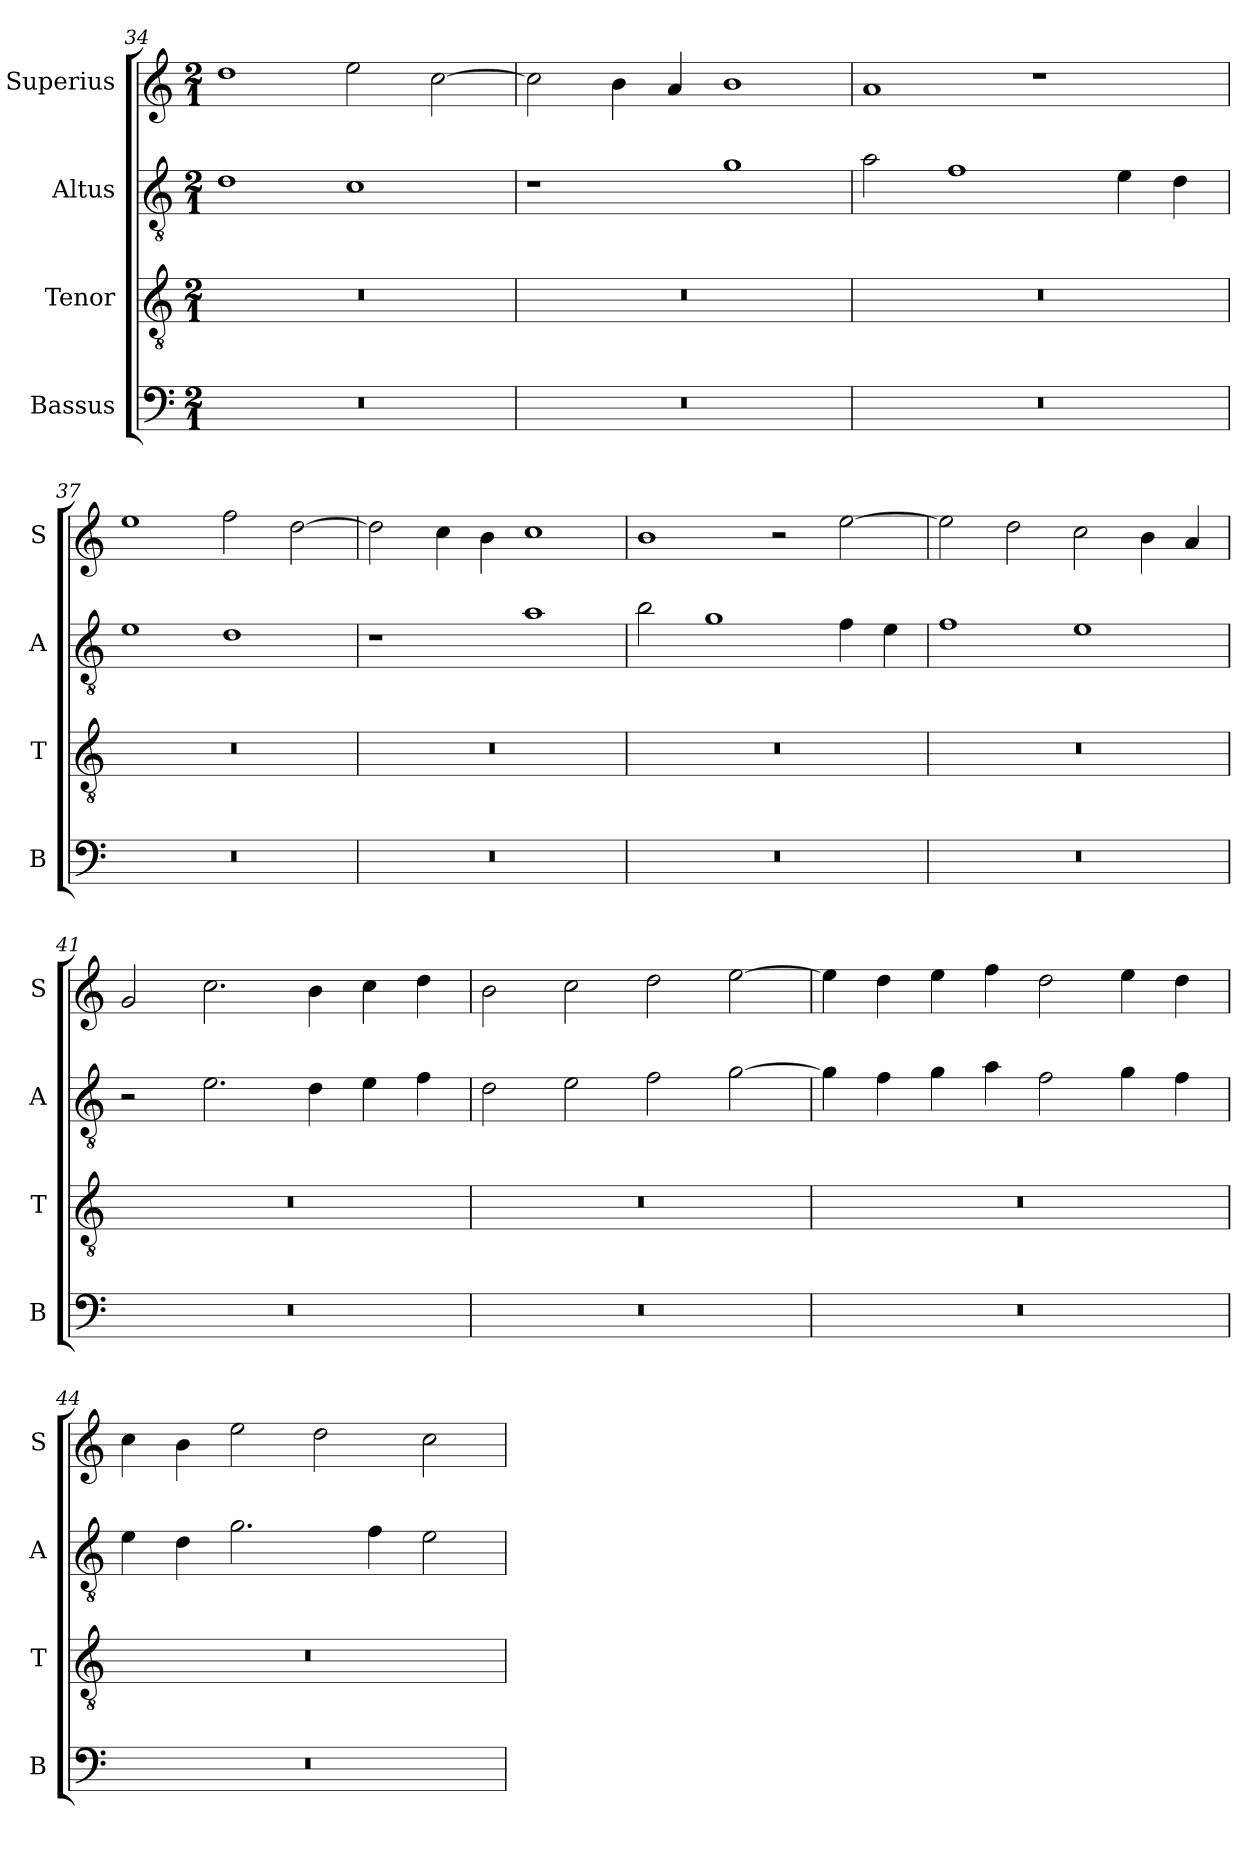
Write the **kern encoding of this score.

**kern	**kern	**kern	**kern
*part4	*part3	*part2	*part1
*staff4	*staff3	*staff2	*staff1
*I"Bassus	*I"Tenor	*I"Altus	*I"Superius
*I'B	*I'T	*I'A	*I'S
*clefF4	*clefGv2	*clefGv2	*clefG2
*k[]	*k[]	*k[]	*k[]
*M2/1	*M2/1	*M2/1	*M2/1
=34	=34	=34	=34
0r	0r	1d	1dd
.	.	1c	2ee
.	.	.	[2cc
=35	=35	=35	=35
0r	0r	1r	2cc]
.	.	.	4b
.	.	.	4a
.	.	1g	1b
=36	=36	=36	=36
0r	0r	2a	1a
.	.	1f	.
.	.	.	1r
.	.	4e	.
.	.	4d	.
=37	=37	=37	=37
0r	0r	1e	1ee
.	.	1d	2ff
.	.	.	[2dd
=38	=38	=38	=38
0r	0r	1r	2dd]
.	.	.	4cc
.	.	.	4b
.	.	1a	1cc
=39	=39	=39	=39
0r	0r	2b	1b
.	.	1g	.
.	.	.	2r
.	.	4f	[2ee
.	.	4e	.
=40	=40	=40	=40
0r	0r	1f	2ee]
.	.	.	2dd
.	.	1e	2cc
.	.	.	4b
.	.	.	4a
=41	=41	=41	=41
0r	0r	2r	2g
.	.	2.e	2.cc
.	.	4d	4b
.	.	4e	4cc
.	.	4f	4dd
=42	=42	=42	=42
0r	0r	2d	2b
.	.	2e	2cc
.	.	2f	2dd
.	.	[2g	[2ee
=43	=43	=43	=43
0r	0r	4g]	4ee]
.	.	4f	4dd
.	.	4g	4ee
.	.	4a	4ff
.	.	2f	2dd
.	.	4g	4ee
.	.	4f	4dd
=44	=44	=44	=44
0r	0r	4e	4cc
.	.	4d	4b
.	.	2.g	2ee
.	.	.	2dd
.	.	4f	.
.	.	2e	2cc
=	=	=	=
*-	*-	*-	*-
